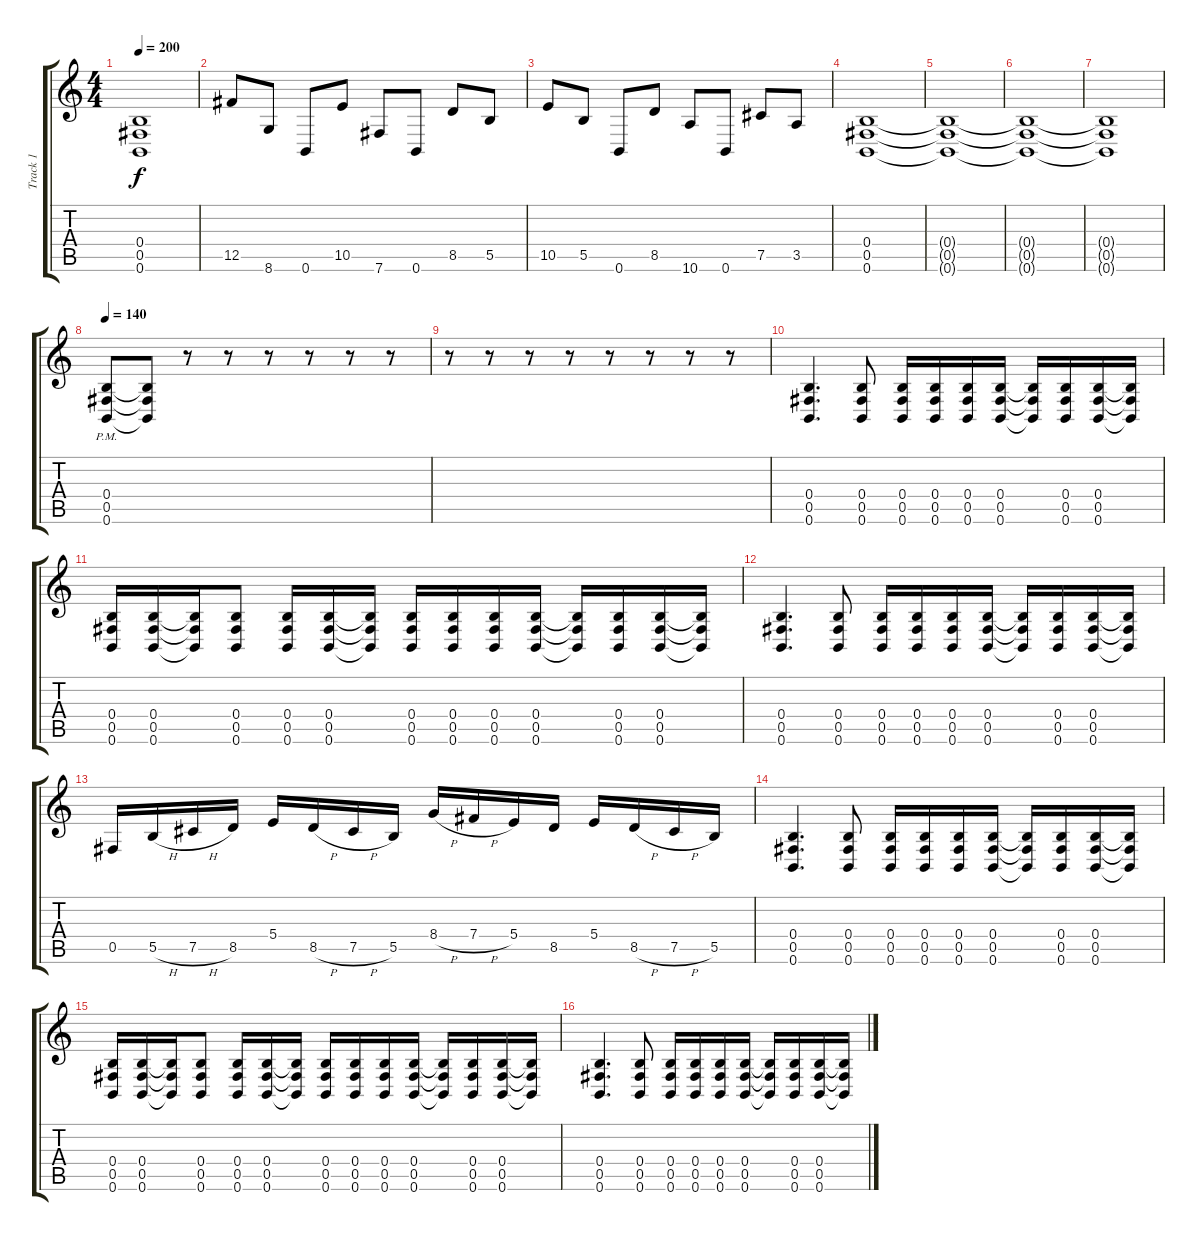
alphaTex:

\track ("Track 1" "Track 1") {instrument distortionguitar}
\staff {score tabs}
\tuning (Db4 Ab3 E3 B2 Gb2 B1) {hide}
\ts (4 4)
\tempo 200
\clef g2
\ks c
(0.4{t} 0.5{t} 0.6{t}).1{dy f} |
12.5.8 8.6.8 0.6.8 10.5.8 7.6.8 0.6.8 8.5.8 5.5.8 |
10.5.8 5.5.8 0.6.8 8.5.8 10.6.8 0.6.8 7.5.8 3.5.8 |
(0.4 0.5 0.6).1 |
(0.4{t} 0.5{t} 0.6{t}).1 |
(0.4{t} 0.5{t} 0.6{t}).1 |
(0.4{t} 0.5{t} 0.6{t}).1 |
\tempo 140
(0.4{pm} 0.5{pm} 0.6{pm}).8 (0.4{t} 0.5{t} 0.6{t}).8 r.8 r.8 r.8 r.8 r.8 r.8 |
r.8 r.8 r.8 r.8 r.8 r.8 r.8 r.8 |
(0.4 0.5 0.6).4{d} (0.4 0.5 0.6).8 (0.4 0.5 0.6).16 (0.4 0.5 0.6).16 (0.4 0.5 0.6).16 (0.4 0.5 0.6).16 (0.4{t} 0.5{t} 0.6{t}).16 (0.4 0.5 0.6).16 (0.4 0.5 0.6).16 (0.4{t} 0.5{t} 0.6{t}).16 |
(0.4 0.5 0.6).16 (0.4 0.5 0.6).16 (0.4{t} 0.5{t} 0.6{t}).16 (0.4 0.5 0.6).8 (0.4 0.5 0.6).16 (0.4 0.5 0.6).16 (0.4{t} 0.5{t} 0.6{t}).16 (0.4 0.5 0.6).16 (0.4 0.5 0.6).16 (0.4 0.5 0.6).16 (0.4 0.5 0.6).16 (0.4{t} 0.5{t} 0.6{t}).16 (0.4 0.5 0.6).16 (0.4 0.5 0.6).16 (0.4{t} 0.5{t} 0.6{t}).16 |
(0.4 0.5 0.6).4{d} (0.4 0.5 0.6).8 (0.4 0.5 0.6).16 (0.4 0.5 0.6).16 (0.4 0.5 0.6).16 (0.4 0.5 0.6).16 (0.4{t} 0.5{t} 0.6{t}).16 (0.4 0.5 0.6).16 (0.4 0.5 0.6).16 (0.4{t} 0.5{t} 0.6{t}).16 |
0.5.16 5.5{h}.16 7.5{h}.16 8.5.16 5.4.16 8.5{h}.16 7.5{h}.16 5.5.16 8.4{h}.16 7.4{h}.16 5.4.16 8.5.16 5.4.16 8.5{h}.16 7.5{h}.16 5.5.16 |
(0.4 0.5 0.6).4{d} (0.4 0.5 0.6).8 (0.4 0.5 0.6).16 (0.4 0.5 0.6).16 (0.4 0.5 0.6).16 (0.4 0.5 0.6).16 (0.4{t} 0.5{t} 0.6{t}).16 (0.4 0.5 0.6).16 (0.4 0.5 0.6).16 (0.4{t} 0.5{t} 0.6{t}).16 |
(0.4 0.5 0.6).16 (0.4 0.5 0.6).16 (0.4{t} 0.5{t} 0.6{t}).16 (0.4 0.5 0.6).8 (0.4 0.5 0.6).16 (0.4 0.5 0.6).16 (0.4{t} 0.5{t} 0.6{t}).16 (0.4 0.5 0.6).16 (0.4 0.5 0.6).16 (0.4 0.5 0.6).16 (0.4 0.5 0.6).16 (0.4{t} 0.5{t} 0.6{t}).16 (0.4 0.5 0.6).16 (0.4 0.5 0.6).16 (0.4{t} 0.5{t} 0.6{t}).16 |
(0.4 0.5 0.6).4{d} (0.4 0.5 0.6).8 (0.4 0.5 0.6).16 (0.4 0.5 0.6).16 (0.4 0.5 0.6).16 (0.4 0.5 0.6).16 (0.4{t} 0.5{t} 0.6{t}).16 (0.4 0.5 0.6).16 (0.4 0.5 0.6).16 (0.4{t} 0.5{t} 0.6{t}).16
